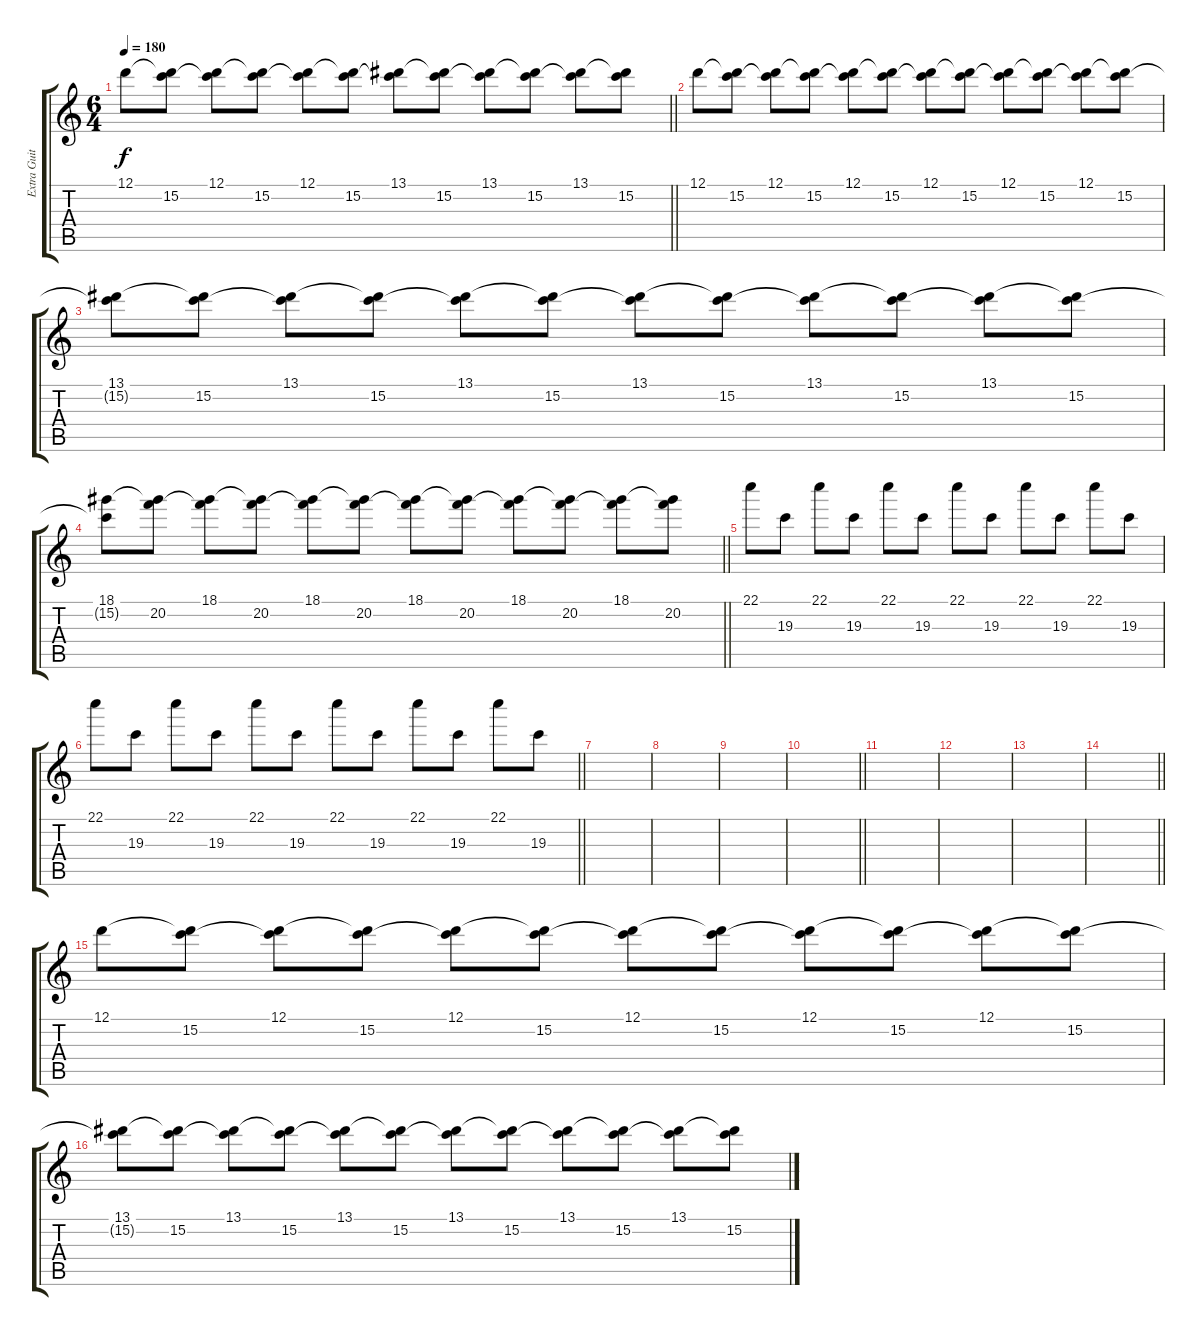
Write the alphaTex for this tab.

\track ("Extra Guitar" "Extra Guit") {instrument distortionguitar}
\staff {score tabs}
\tuning (D4 A3 F3 C3 G2 C2) {hide}
\ts (6 4)
\tempo 180
\clef g2
\barLineRight lightlight
\ks c
12.1.8{dy f} (12.1{t} 15.2).8 (12.1 15.2{t}).8 (12.1{t} 15.2).8 (12.1 15.2{t}).8 (12.1{t} 15.2).8 (13.1 15.2{t}).8 (13.1{t} 15.2).8 (13.1 15.2{t}).8 (13.1{t} 15.2).8 (13.1 15.2{t}).8 (13.1{t} 15.2).8 |
12.1.8 (12.1{t} 15.2).8 (12.1 15.2{t}).8 (12.1{t} 15.2).8 (12.1 15.2{t}).8 (12.1{t} 15.2).8 (12.1 15.2{t}).8 (12.1{t} 15.2).8 (12.1 15.2{t}).8 (12.1{t} 15.2).8 (12.1 15.2{t}).8 (12.1{t} 15.2).8 |
(13.1 15.2{t}).8 (13.1{t} 15.2).8 (13.1 15.2{t}).8 (13.1{t} 15.2).8 (13.1 15.2{t}).8 (13.1{t} 15.2).8 (13.1 15.2{t}).8 (13.1{t} 15.2).8 (13.1 15.2{t}).8 (13.1{t} 15.2).8 (13.1 15.2{t}).8 (13.1{t} 15.2).8 |
\barLineRight lightlight
(18.1 15.2{t}).8 (18.1{t} 20.2).8 (18.1 20.2{t}).8 (18.1{t} 20.2).8 (18.1 20.2{t}).8 (18.1{t} 20.2).8 (18.1 20.2{t}).8 (18.1{t} 20.2).8 (18.1 20.2{t}).8 (18.1{t} 20.2).8 (18.1 20.2{t}).8 (18.1{t} 20.2).8 |
22.1.8 19.3.8 22.1.8 19.3.8 22.1.8 19.3.8 22.1.8 19.3.8 22.1.8 19.3.8 22.1.8 19.3.8 |
\barLineRight lightlight
22.1.8 19.3.8 22.1.8 19.3.8 22.1.8 19.3.8 22.1.8 19.3.8 22.1.8 19.3.8 22.1.8 19.3.8 |
|
|
|
\barLineRight lightlight
|
|
|
|
\barLineRight lightlight
|
12.1.8 (12.1{t} 15.2).8 (12.1 15.2{t}).8 (12.1{t} 15.2).8 (12.1 15.2{t}).8 (12.1{t} 15.2).8 (12.1 15.2{t}).8 (12.1{t} 15.2).8 (12.1 15.2{t}).8 (12.1{t} 15.2).8 (12.1 15.2{t}).8 (12.1{t} 15.2).8 |
(13.1 15.2{t}).8 (13.1{t} 15.2).8 (13.1 15.2{t}).8 (13.1{t} 15.2).8 (13.1 15.2{t}).8 (13.1{t} 15.2).8 (13.1 15.2{t}).8 (13.1{t} 15.2).8 (13.1 15.2{t}).8 (13.1{t} 15.2).8 (13.1 15.2{t}).8 (13.1{t} 15.2).8
